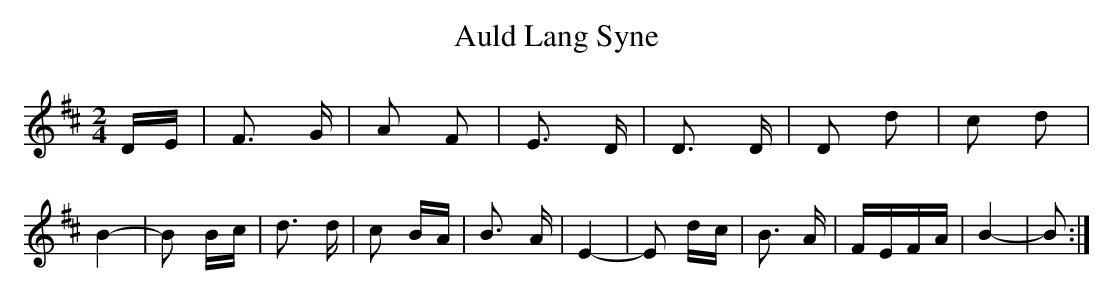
X:1
T:Auld Lang Syne
M:2/4
K:D
DE | F3 G | A2 F2 | E3 D | D3 D | D2 d2 | c2 d2 | B4 |-B2  \
Bc | d3 d | c2 BA | B3 A | E4 |-E2 \
dc | B3 A | FEFA | B4 |-B2 :|
